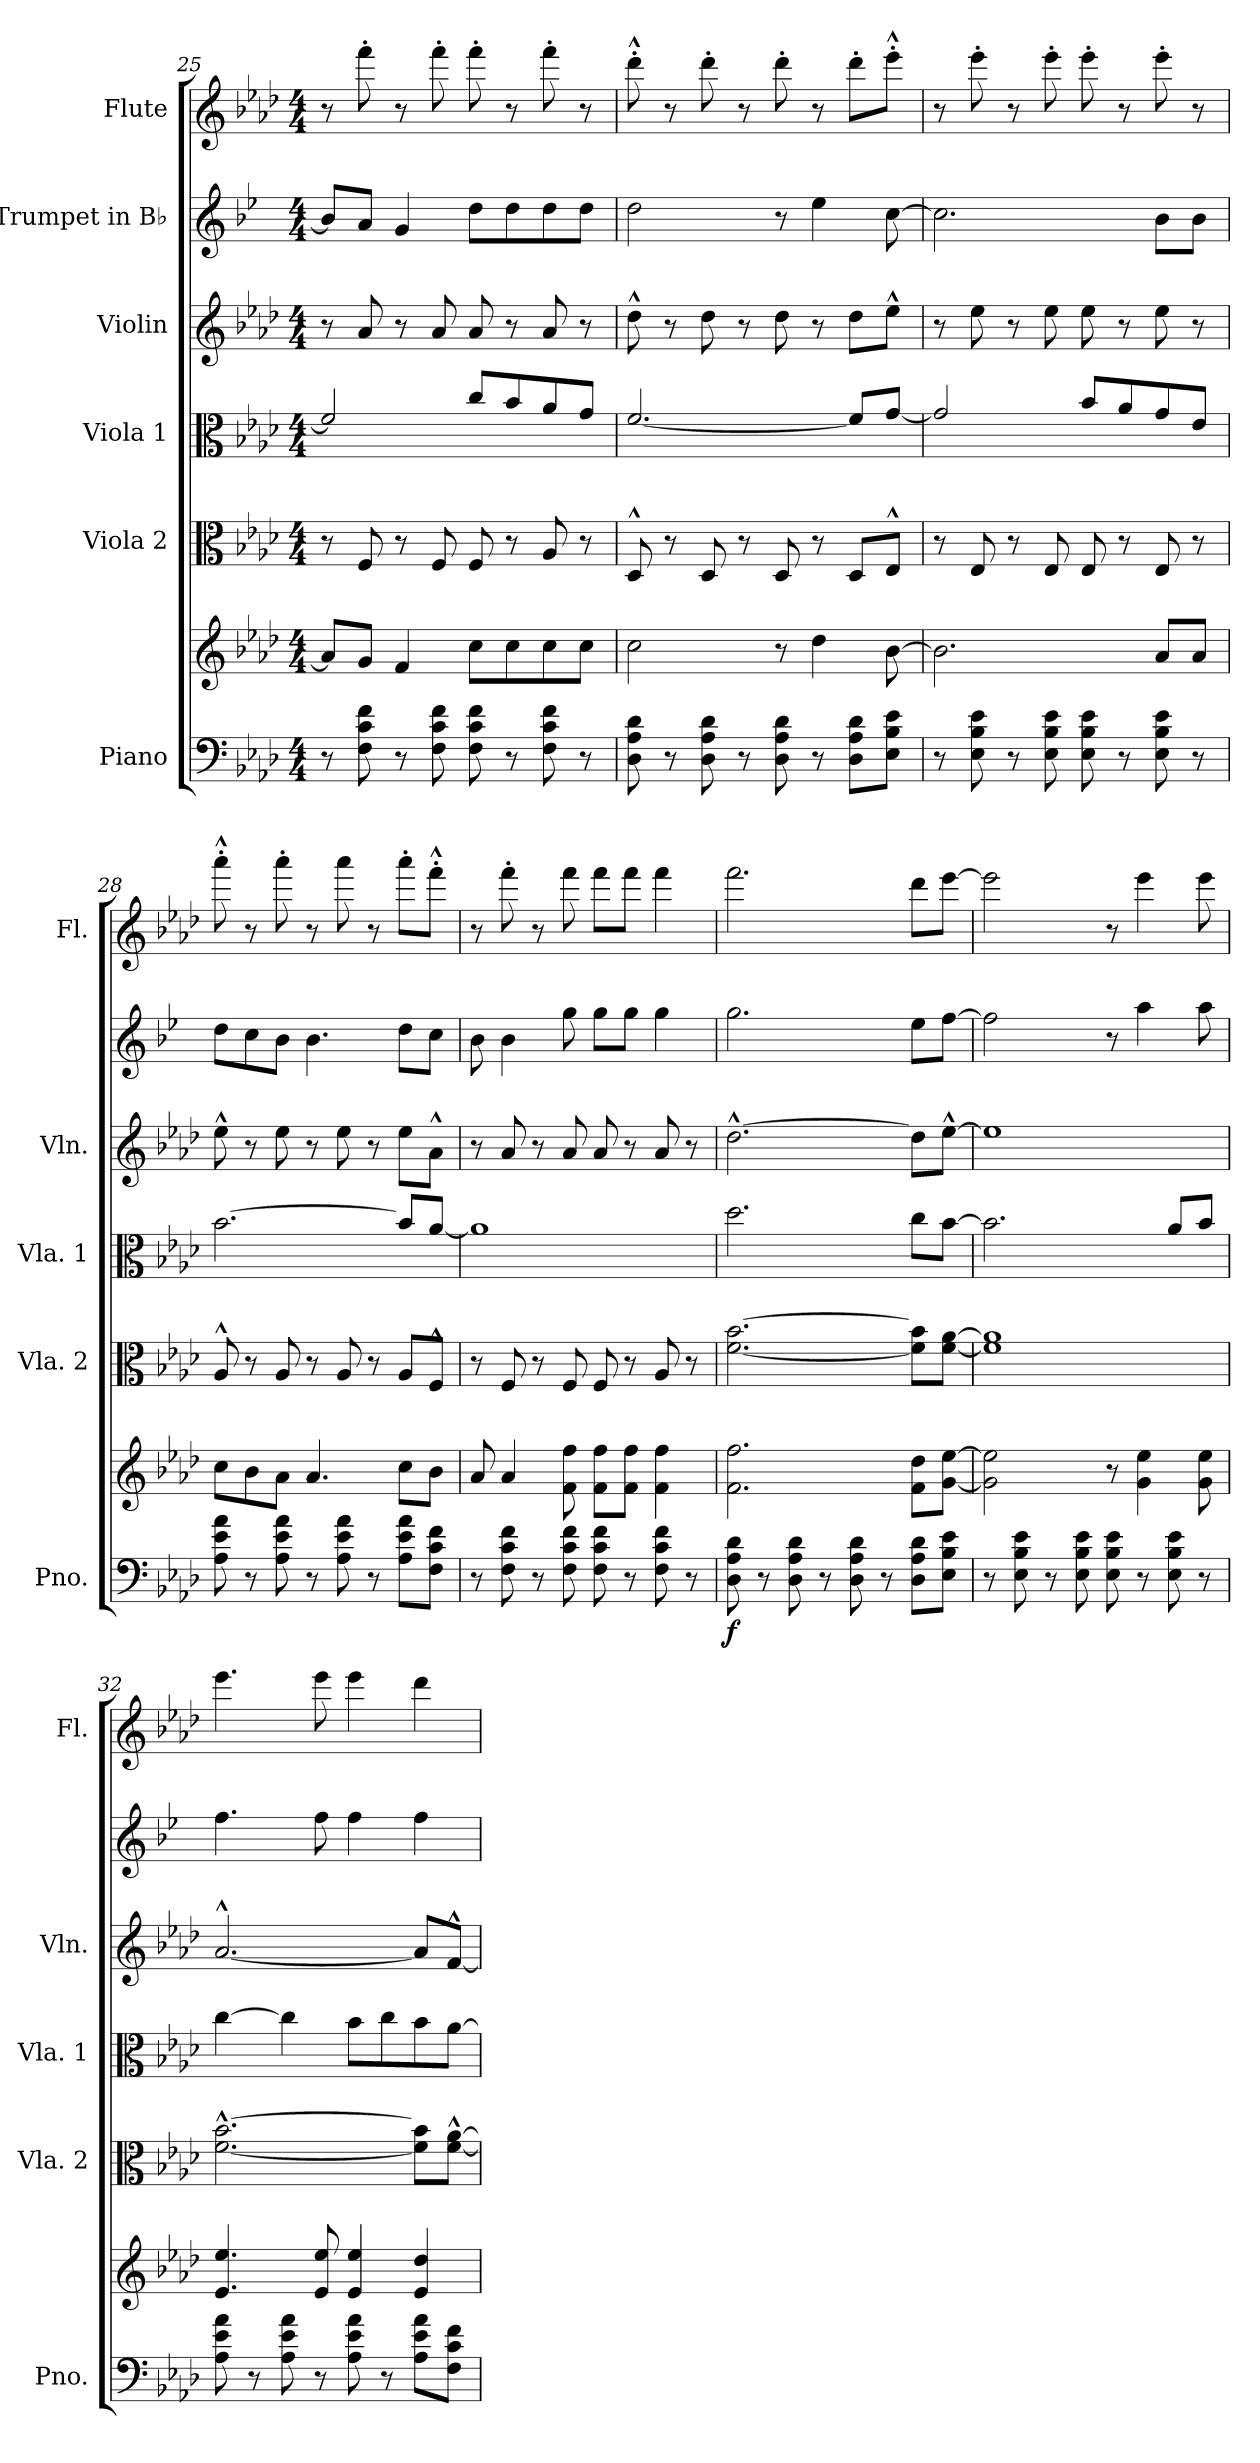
**kern	**kern	**dynam	**kern	**kern	**kern	**kern	**kern
*part6	*part6	*part6	*part5	*part4	*part3	*part2	*part1
*staff7	*staff6	*staff6/7	*staff5	*staff4	*staff3	*staff2	*staff1
*I"Piano	*	*	*I"Viola 2	*I"Viola 1	*I"Violin	*I"Trumpet in B♭	*I"Flute
*I'Pno.	*	*	*I'Vla. 2	*I'Vla. 1	*I'Vln.	*	*I'Fl.
!!LO:PB:g=z
*clefF4	*clefG2	*	*clefC3	*clefC3	*clefG2	*clefG2	*clefG2
*	*	*	*	*	*	*ITrd1c2	*
*k[b-e-a-d-]	*k[b-e-a-d-]	*	*k[b-e-a-d-]	*k[b-e-a-d-]	*k[b-e-a-d-]	*k[b-e-a-d-]	*k[b-e-a-d-]
*M4/4	*M4/4	*	*M4/4	*M4/4	*M4/4	*M4/4	*M4/4
=25	=25	=25	=25	=25	=25	=25	=25
8r	8a-/L]	.	8r	2f/]	8r	8a-/L]	8r
8F\ 8c\ 8f\	8g/J	.	8F/	.	8a-/	8g/J	8fff'\
8r	4f/	.	8r	.	8r	4f/	8r
8F\ 8c\ 8f\	.	.	8F/	.	8a-/	.	8fff'\
8F\ 8c\ 8f\	8cc\L	.	8F/	8cc/L	8a-/	8cc\L	8fff'\
8r	8cc\	.	8r	8b-/	8r	8cc\	8r
8F\ 8c\ 8f\	8cc\	.	8A-/	8a-/	8a-/	8cc\	8fff'\
8r	8cc\J	.	8r	8g/J	8r	8cc\J	8r
=26	=26	=26	=26	=26	=26	=26	=26
8D-\ 8A-\ 8d-\	2cc\	.	8D-^^/	[2.f/	8dd-^^\	2cc\	8ddd-'^^\
8r	.	.	8r	.	8r	.	8r
8D-\ 8A-\ 8d-\	.	.	8D-/	.	8dd-\	.	8ddd-'\
8r	.	.	8r	.	8r	.	8r
8D-\ 8A-\ 8d-\	8r	.	8D-/	.	8dd-\	8r	8ddd-'\
8r	4dd-\	.	8r	.	8r	4dd-\	8r
8D-\ 8A-\ 8d-\L	.	.	8D-/L	8f/L]	8dd-\L	.	8ddd-'\L
8E-\ 8B-\ 8e-\J	[8b-\	.	8E-^^/J	[8g/J	8ee-^^\J	[8b-\	8eee-'^^\J
=27	=27	=27	=27	=27	=27	=27	=27
8r	2.b-\]	.	8r	2g/]	8r	2.b-\]	8r
8E-\ 8B-\ 8e-\	.	.	8E-/	.	8ee-\	.	8eee-'\
8r	.	.	8r	.	8r	.	8r
8E-\ 8B-\ 8e-\	.	.	8E-/	.	8ee-\	.	8eee-'\
8E-\ 8B-\ 8e-\	.	.	8E-/	8b-/L	8ee-\	.	8eee-'\
8r	.	.	8r	8a-/	8r	.	8r
8E-\ 8B-\ 8e-\	8a-/L	.	8E-/	8g/	8ee-\	8a-\L	8eee-'\
8r	8a-/J	.	8r	8e-/J	8r	8a-\J	8r
=28	=28	=28	=28	=28	=28	=28	=28
8A-\ 8e-\ 8a-\	8cc\L	.	8A-^^/	[2.b-\	8ee-^^\	8cc\L	8aaa-'^^\
8r	8b-\	.	8r	.	8r	8b-\	8r
8A-\ 8e-\ 8a-\	8a-\J	.	8A-/	.	8ee-\	8a-\J	8aaa-'\
8r	4.a-/	.	8r	.	8r	4.a-\	8r
8A-\ 8e-\ 8a-\	.	.	8A-/	.	8ee-\	.	8aaa-\
8r	.	.	8r	.	8r	.	8r
8A-\ 8e-\ 8a-\L	8cc\L	.	8A-/L	8b-/L]	8ee-\L	8cc\L	8aaa-'\L
8F\ 8c\ 8f\J	8b-\J	.	8F^^/J	[8a-/J	8a-^^\J	8b-\J	8fff'^^\J
=29	=29	=29	=29	=29	=29	=29	=29
8r	8a-/	.	8r	1a-]	8r	8a-\	8r
8F\ 8c\ 8f\	4a-/	.	8F/	.	8a-/	4a-\	8fff'\
8r	.	.	8r	.	8r	.	8r
8F\ 8c\ 8f\	8f\ 8ff\	.	8F/	.	8a-/	8ff\	8fff\
8F\ 8c\ 8f\	8f\ 8ff\L	.	8F/	.	8a-/	8ff\L	8fff\L
8r	8f\ 8ff\J	.	8r	.	8r	8ff\J	8fff\J
8F\ 8c\ 8f\	4f\ 4ff\	.	8A-/	.	8a-/	4ff\	4fff\
8r	.	.	8r	.	8r	.	.
=30	=30	=30	=30	=30	=30	=30	=30
!	!	!LO:DY:b=2	!	!	!	!	!
8D-\ 8A-\ 8d-\	2.f\ 2.ff\	f	[2.f\ [2.b-\	2.dd-\	[2.dd-^^\	2.ff\	2.fff\
8r	.	.	.	.	.	.	.
8D-\ 8A-\ 8d-\	.	.	.	.	.	.	.
8r	.	.	.	.	.	.	.
8D-\ 8A-\ 8d-\	.	.	.	.	.	.	.
8r	.	.	.	.	.	.	.
8D-\ 8A-\ 8d-\L	8f\ 8dd-\L	.	8f\] 8b-\]L	8cc\L	8dd-\L]	8dd-\L	8ddd-\L
8E-\ 8B-\ 8e-\J	[8g\ [8ee-\J	.	[8f\ [8a-\J	[8b-\J	[8ee-^^\J	[8ee-\J	[8eee-\J
!!LO:LB:g=z
=31	=31	=31	=31	=31	=31	=31	=31
8r	2g\] 2ee-\]	.	1f] 1a-]	2.b-\]	1ee-]	2ee-\]	2eee-\]
8E-\ 8B-\ 8e-\	.	.	.	.	.	.	.
8r	.	.	.	.	.	.	.
8E-\ 8B-\ 8e-\	.	.	.	.	.	.	.
8E-\ 8B-\ 8e-\	8r	.	.	.	.	8r	8r
8r	4g\ 4ee-\	.	.	.	.	4gg\	4eee-\
8E-\ 8B-\ 8e-\	.	.	.	8a-/L	.	.	.
8r	8g\ 8ee-\	.	.	8b-/J	.	8gg\	8eee-\
=32	=32	=32	=32	=32	=32	=32	=32
8A-\ 8e-\ 8a-\	4.e-/ 4.ee-/	.	[2.f\^^ [2.b-\^^	[4cc\	[2.a-^^/	4.ee-\	4.eee-\
8r	.	.	.	.	.	.	.
8A-\ 8e-\ 8a-\	.	.	.	4cc\]	.	.	.
8r	8e-/ 8ee-/	.	.	.	.	8ee-\	8eee-\
8A-\ 8e-\ 8a-\	4e-/ 4ee-/	.	.	8b-\L	.	4ee-\	4eee-\
8r	.	.	.	8cc\	.	.	.
8A-\ 8e-\ 8a-\L	4e-/ 4dd-/	.	8f\] 8b-\]L	8b-\	8a-/L]	4ee-\	4ddd-\
8F\ 8c\ 8f\J	.	.	[8f\^^ [8a-\^^J	[8a-\J	[8f^^/J	.	.
=	=	=	=	=	=	=	=
*-	*-	*-	*-	*-	*-	*-	*-
